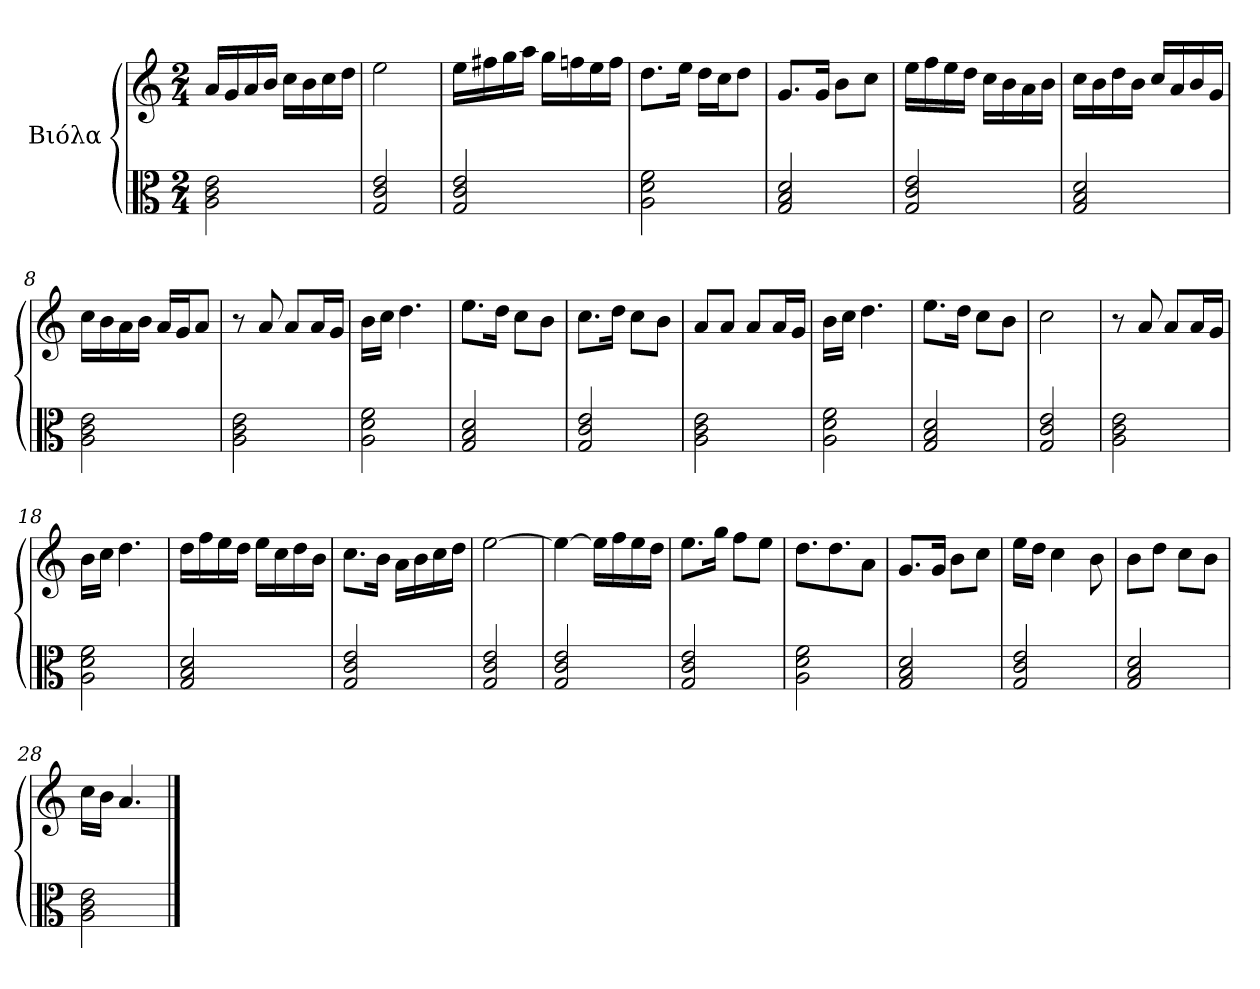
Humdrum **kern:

**kern	**kern
*part2	*part1
*staff2	*staff1
*I"Βιόλα	*I"Βιόλα
*clefC3	*clefG2
*k[]	*k[]
*M2/4	*M2/4
*MM80	*MM80
=1	=1
2A\ 2c\ 2e\	16a/LL
.	16g/
.	16a/
.	16b/JJ
.	16cc\LL
.	16b\
.	16cc\
.	16dd\JJ
=2	=2
2G/ 2c/ 2e/	2ee\
=3	=3
2G/ 2c/ 2e/	16ee\LL
.	16ff#X\
.	16gg\
.	16aa\JJ
.	16gg\LL
.	16ffn\
.	16ee\
.	16ff\JJ
=4	=4
2A\ 2d\ 2f\	8.dd\L
.	16ee\Jk
.	16dd\LL
.	16cc\J
.	8dd\J
=5	=5
2G/ 2B/ 2d/	8.g/L
.	16g/Jk
.	8b\L
.	8cc\J
=6	=6
2G/ 2c/ 2e/	16ee\LL
.	16ff\
.	16ee\
.	16dd\JJ
.	16cc\LL
.	16b\
.	16a\
.	16b\JJ
!!LO:LB:g=z
=7	=7
2G/ 2B/ 2d/	16cc\LL
.	16b\
.	16dd\
.	16b\JJ
.	16cc/LL
.	16a/
.	16b/
.	16g/JJ
=8	=8
2A\ 2c\ 2e\	16cc\LL
.	16b\
.	16a\
.	16b\JJ
.	16a/LL
.	16g/J
.	8a/J
=9	=9
2A\ 2c\ 2e\	8r
.	8a/
.	8a/L
.	16a/L
.	16g/JJ
=10	=10
2A\ 2d\ 2f\	16b\LL
.	16cc\JJ
.	4.dd\
=11	=11
2G/ 2B/ 2d/	8.ee\L
.	16dd\Jk
.	8cc\L
.	8b\J
=12	=12
2G/ 2c/ 2e/	8.cc\L
.	16dd\Jk
.	8cc\L
.	8b\J
=13	=13
2A\ 2c\ 2e\	8a/L
.	8a/J
.	8a/L
.	16a/L
.	16g/JJ
!!LO:LB:g=z
=14	=14
2A\ 2d\ 2f\	16b\LL
.	16cc\JJ
.	4.dd\
=15	=15
2G/ 2B/ 2d/	8.ee\L
.	16dd\Jk
.	8cc\L
.	8b\J
=16	=16
2G/ 2c/ 2e/	2cc\
=17	=17
2A\ 2c\ 2e\	8r
.	8a/
.	8a/L
.	16a/L
.	16g/JJ
=18	=18
2A\ 2d\ 2f\	16b\LL
.	16cc\JJ
.	4.dd\
=19	=19
2G/ 2B/ 2d/	16dd\LL
.	16ff\
.	16ee\
.	16dd\JJ
.	16ee\LL
.	16cc\
.	16dd\
.	16b\JJ
=20	=20
2G/ 2c/ 2e/	8.cc\L
.	16b\Jk
.	16a\LL
.	16b\
.	16cc\
.	16dd\JJ
!!LO:LB:g=z
=21	=21
2G/ 2c/ 2e/	[2ee\
=22	=22
2G/ 2c/ 2e/	4ee\_
.	16ee\LL]
.	16ff\
.	16ee\
.	16dd\JJ
=23	=23
2G/ 2c/ 2e/	8.ee\L
.	16gg\Jk
.	8ff\L
.	8ee\J
=24	=24
2A\ 2d\ 2f\	8.dd\L
.	8.dd\
.	8a\J
=25	=25
2G/ 2B/ 2d/	8.g/L
.	16g/Jk
.	8b\L
.	8cc\J
=26	=26
2G/ 2c/ 2e/	16ee\LL
.	16dd\JJ
.	4cc\
.	8b\
=27	=27
2G/ 2B/ 2d/	8b\L
.	8dd\J
.	8cc\L
.	8b\J
=28	=28
2A\ 2c\ 2e\	16cc\LL
.	16b\JJ
.	4.a/
==	==
*-	*-
